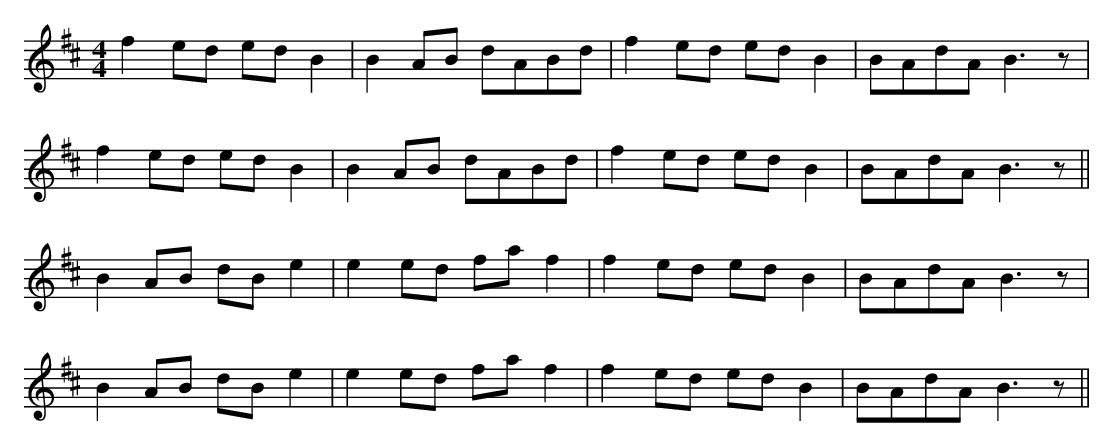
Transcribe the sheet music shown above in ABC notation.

X:1
M:4/4
K:Bmin
f2 ed ed B2|B2 AB dABd|f2 ed ed B2|BAdA B3 z|
f2 ed ed B2|B2 AB dABd|f2 ed ed B2|BAdA B3 z||
B2 AB dB e2|e2 ed fa f2|f2 ed ed B2|BAdA B3 z|
B2 AB dB e2|e2 ed fa f2|f2 ed ed B2|BAdA B3 z||
